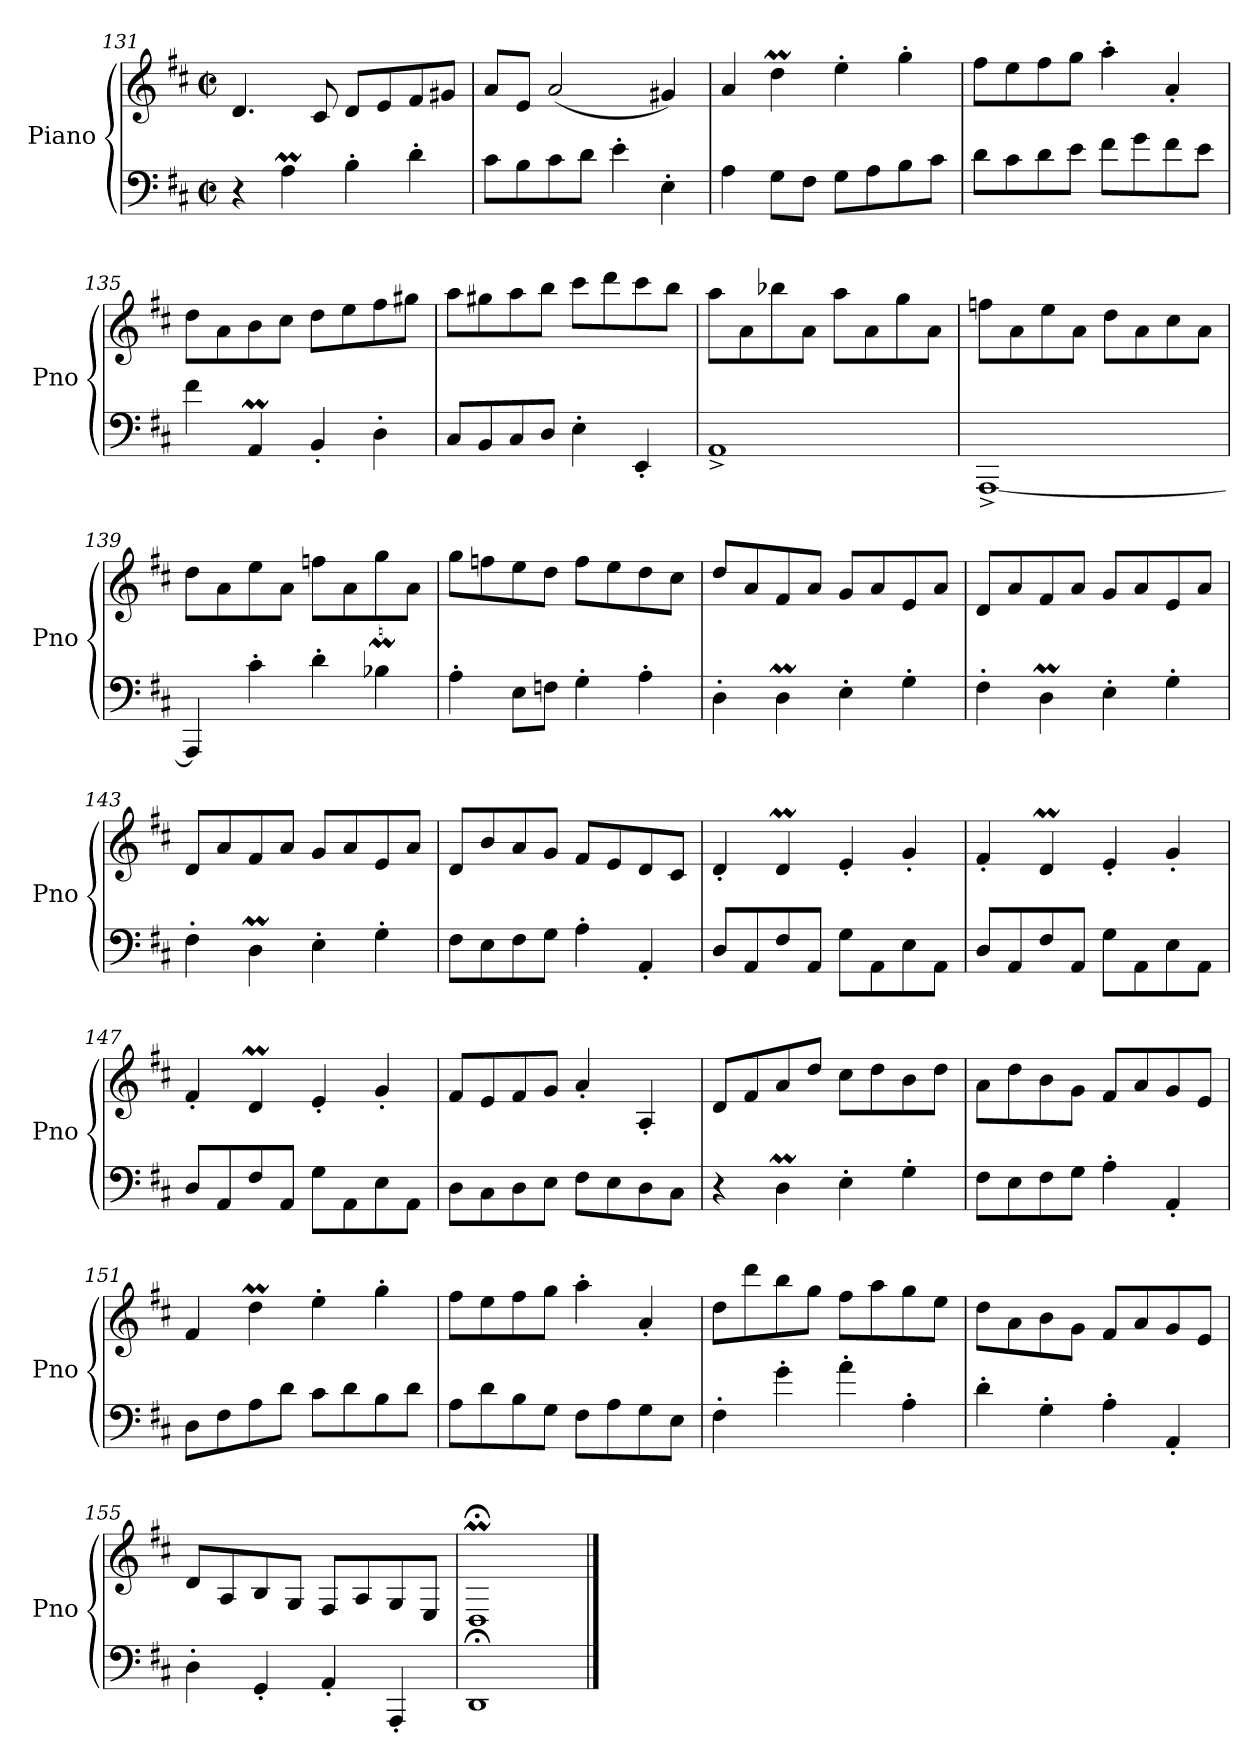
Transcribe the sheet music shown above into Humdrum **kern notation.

**kern	**kern
*part1	*part1
*staff2	*staff1
*I"Piano	*
*I'Pno	*
*clefF4	*clefG2
*k[f#c#]	*k[f#c#]
*M2/2	*M2/2
*met(c|)	*met(c|)
=131	=131
4r	4.d/
4AM\	.
.	8c#/
4B'\	8d/L
.	8e/
4d'\	8f#/
.	8g#X/J
=132	=132
8c#\L	8a/L
8B\	8e/J
8c#\	(<2a/
8d\J	.
4e'\	.
4E'\	4g#X/)
=133	=133
4A\	4a/
8G\L	4ddM\
8F#\J	.
8G\L	4ee'\
8A\	.
8B\	4gg'\
8c#\J	.
=134	=134
8d\L	8ff#\L
8c#\	8ee\
8d\	8ff#\
8e\J	8gg\J
8f#\L	4aa'\
8g\	.
8f#\	4a'/
8e\J	.
!!LO:LB:g=z
=135	=135
4f#\	8dd\L
.	8a\
4AAM/	8b\
.	8cc#\J
4BB'/	8dd\L
.	8ee\
4D'\	8ff#\
.	8gg#X\J
=136	=136
8C#/L	8aa\L
8BB/	8gg#X\
8C#/	8aa\
8D/J	8bb\J
4E'\	8ccc#\L
.	8ddd\
4EE'/	8ccc#\
.	8bb\J
=137	=137
1AA^	8aa\L
.	8a\
.	8bb-X\
.	8a\J
.	8aa\L
.	8a\
.	8gg\
.	8a\J
=138	=138
[1AAA^	8ffn\L
.	8a\
.	8ee\
.	8a\J
.	8dd\L
.	8a\
.	8cc#\
.	8a\J
!!LO:LB:g=z
=139	=139
4AAA/]	8dd\L
.	8a\
4c#'\	8ee\
.	8a\J
4d'\	8ffn\L
.	8a\
4B-XM\	8gg\
.	8a\J
=140	=140
4A'\	8gg\L
.	8ffn\
8E\L	8ee\
8Fn\J	8dd\J
4G'\	8ff\L
.	8ee\
4A'\	8dd\
.	8cc#\J
=141	=141
4D'\	8dd/L
.	8a/
4DM\	8f#/
.	8a/J
4E'\	8g/L
.	8a/
4G'\	8e/
.	8a/J
=142	=142
4F#'\	8d/L
.	8a/
4DM\	8f#/
.	8a/J
4E'\	8g/L
.	8a/
4G'\	8e/
.	8a/J
!!LO:LB:g=z
=143	=143
4F#'\	8d/L
.	8a/
4DM\	8f#/
.	8a/J
4E'\	8g/L
.	8a/
4G'\	8e/
.	8a/J
=144	=144
8F#\L	8d/L
8E\	8b/
8F#\	8a/
8G\J	8g/J
4A'\	8f#/L
.	8e/
4AA'/	8d/
.	8c#/J
=145	=145
8D/L	4d'/
8AA/	.
8F#/	4dM/
8AA/J	.
8G\L	4e'/
8AA\	.
8E\	4g'/
8AA\J	.
=146	=146
8D/L	4f#'/
8AA/	.
8F#/	4dM/
8AA/J	.
8G\L	4e'/
8AA\	.
8E\	4g'/
8AA\J	.
=147	=147
8D/L	4f#'/
8AA/	.
8F#/	4dM/
8AA/J	.
8G\L	4e'/
8AA\	.
8E\	4g'/
8AA\J	.
!!LO:PB:g=z
=148	=148
8D\L	8f#/L
8C#\	8e/
8D\	8f#/
8E\J	8g/J
8F#\L	4a'/
8E\	.
8D\	4A'/
8C#\J	.
=149	=149
4r	8d/L
.	8f#/
4DM\	8a/
.	8dd/J
4E'\	8cc#\L
.	8dd\
4G'\	8b\
.	8dd\J
=150	=150
8F#\L	8a\L
8E\	8dd\
8F#\	8b\
8G\J	8g\J
4A'\	8f#/L
.	8a/
4AA'/	8g/
.	8e/J
=151	=151
8D\L	4f#/
8F#\	.
8A\	4ddM\
8d\J	.
8c#\L	4ee'\
8d\	.
8B\	4gg'\
8d\J	.
!!LO:LB:g=z
=152	=152
8A\L	8ff#\L
8d\	8ee\
8B\	8ff#\
8G\J	8gg\J
8F#\L	4aa'\
8A\	.
8G\	4a'/
8E\J	.
=153	=153
4F#'\	8dd\L
.	8ddd\
4g'\	8bb\
.	8gg\J
4a'\	8ff#\L
.	8aa\
4A'\	8gg\
.	8ee\J
=154	=154
4d'\	8dd\L
.	8a\
4G'\	8b\
.	8g\J
4A'\	8f#/L
.	8a/
4AA'/	8g/
.	8e/J
=155	=155
4D'\	8d/L
.	8A/
4GG'/	8B/
.	8G/J
4AA'/	8F#/L
.	8A/
4AAA'/	8G/
.	8E/J
=156	=156
1DD;	1D;<M
==	==
*-	*-
